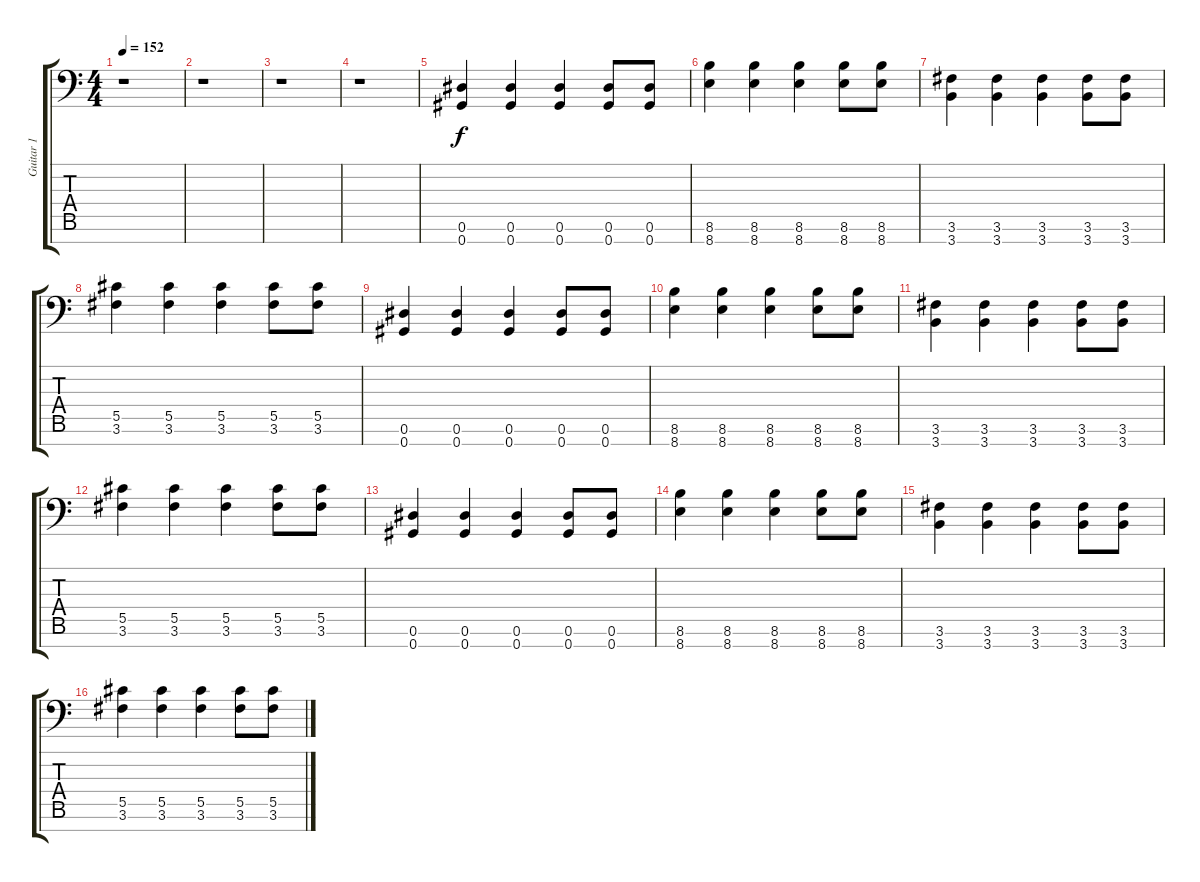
\track ("Guitar 1" "Guitar 1") {instrument distortionguitar}
\staff {score tabs}
\tuning (Eb4 Bb3 Gb3 Db3 Ab2 Eb2 Ab1) {hide}
\ts (4 4)
\tempo 152
\clef f4
\ks c
r.1{dy f} |
r.1 |
r.1 |
r.1 |
(0.6 0.7).4 (0.6 0.7).4 (0.6 0.7).4 (0.6 0.7).8 (0.6 0.7).8 |
(8.6 8.7).4 (8.6 8.7).4 (8.6 8.7).4 (8.6 8.7).8 (8.6 8.7).8 |
(3.6 3.7).4 (3.6 3.7).4 (3.6 3.7).4 (3.6 3.7).8 (3.6 3.7).8 |
(5.5 3.6).4 (5.5 3.6).4 (5.5 3.6).4 (5.5 3.6).8 (5.5 3.6).8 |
(0.6 0.7).4 (0.6 0.7).4 (0.6 0.7).4 (0.6 0.7).8 (0.6 0.7).8 |
(8.6 8.7).4 (8.6 8.7).4 (8.6 8.7).4 (8.6 8.7).8 (8.6 8.7).8 |
(3.6 3.7).4 (3.6 3.7).4 (3.6 3.7).4 (3.6 3.7).8 (3.6 3.7).8 |
(5.5 3.6).4 (5.5 3.6).4 (5.5 3.6).4 (5.5 3.6).8 (5.5 3.6).8 |
(0.6 0.7).4 (0.6 0.7).4 (0.6 0.7).4 (0.6 0.7).8 (0.6 0.7).8 |
(8.6 8.7).4 (8.6 8.7).4 (8.6 8.7).4 (8.6 8.7).8 (8.6 8.7).8 |
(3.6 3.7).4 (3.6 3.7).4 (3.6 3.7).4 (3.6 3.7).8 (3.6 3.7).8 |
(5.5 3.6).4 (5.5 3.6).4 (5.5 3.6).4 (5.5 3.6).8 (5.5 3.6).8
